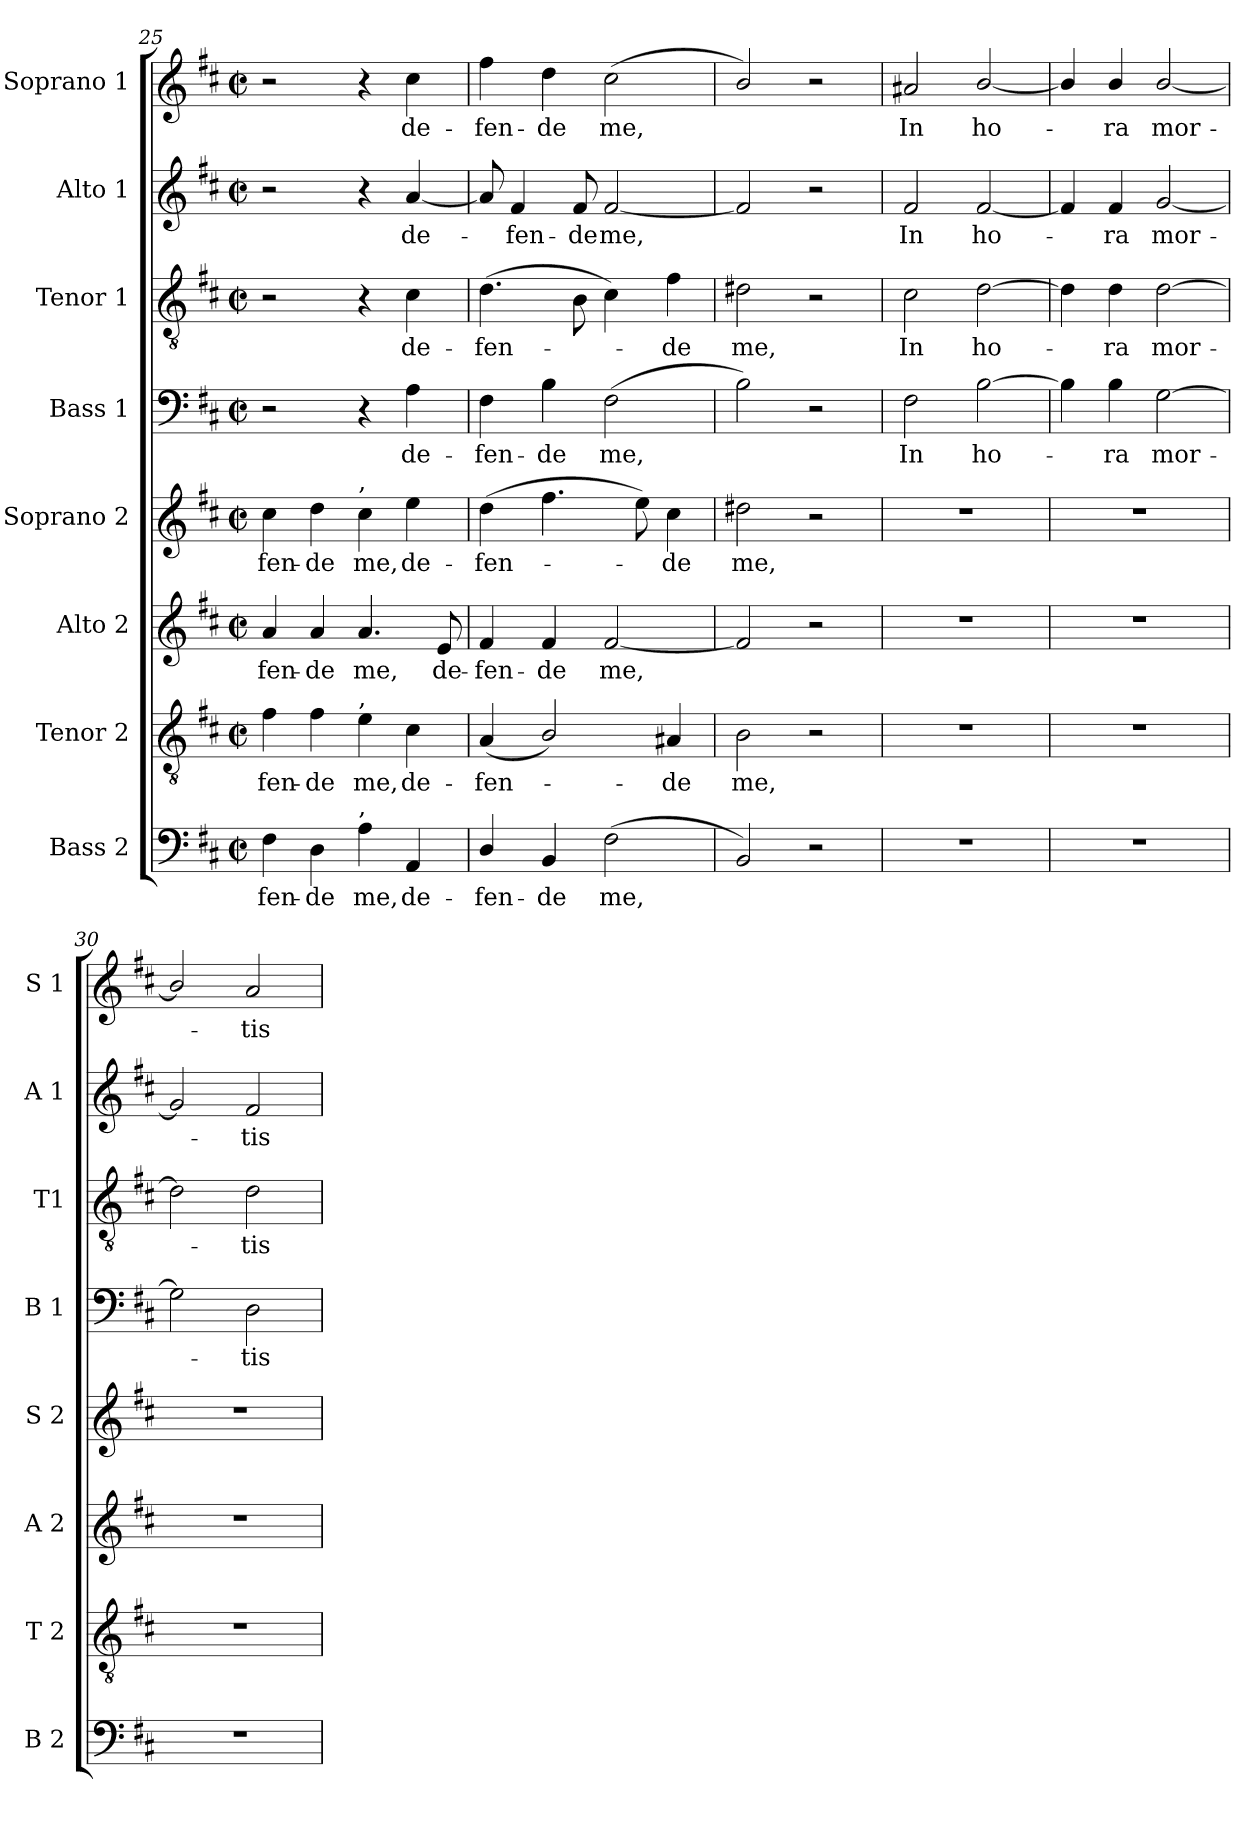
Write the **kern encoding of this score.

**kern	**text	**kern	**text	**kern	**text	**kern	**text	**kern	**text	**kern	**text	**kern	**text	**kern	**text
*part8	*part8	*part7	*part7	*part6	*part6	*part5	*part5	*part4	*part4	*part3	*part3	*part2	*part2	*part1	*part1
*staff8	*staff8	*staff7	*staff7	*staff6	*staff6	*staff5	*staff5	*staff4	*staff4	*staff3	*staff3	*staff2	*staff2	*staff1	*staff1
*I"Bass 2	*	*I"Tenor 2	*	*I"Alto 2	*	*I"Soprano 2	*	*I"Bass 1	*	*I"Tenor 1	*	*I"Alto  1	*	*I"Soprano 1	*
*I'B 2	*	*I'T 2	*	*I'A 2	*	*I'S 2	*	*I'B 1	*	*I'T1	*	*I'A 1	*	*I'S 1	*
!!LO:LB:g=z
*clefF4	*	*clefGv2	*	*clefG2	*	*clefG2	*	*clefF4	*	*clefGv2	*	*clefG2	*	*clefG2	*
*k[f#c#]	*	*k[f#c#]	*	*k[f#c#]	*	*k[f#c#]	*	*k[f#c#]	*	*k[f#c#]	*	*k[f#c#]	*	*k[f#c#]	*
*D:	*	*D:	*	*D:	*	*D:	*	*D:	*	*D:	*	*D:	*	*D:	*
*M2/2	*	*M2/2	*	*M2/2	*	*M2/2	*	*M2/2	*	*M2/2	*	*M2/2	*	*M2/2	*
*met(c|)	*	*met(c|)	*	*met(c|)	*	*met(c|)	*	*met(c|)	*	*met(c|)	*	*met(c|)	*	*met(c|)	*
=25	=25	=25	=25	=25	=25	=25	=25	=25	=25	=25	=25	=25	=25	=25	=25
!	!LO:LY:b	!	!LO:LY:b	!	!LO:LY:b	!	!LO:LY:b	!	!	!	!	!	!	!	!
4F#	-fen-	4f#	-fen-	4a	-fen-	4cc#	-fen-	2r	.	2r	.	2r	.	2r	.
!	!LO:LY:b	!	!LO:LY:b	!	!LO:LY:b	!	!LO:LY:b	!	!	!	!	!	!	!	!
4D	-de	4f#	-de	4a	-de	4dd	-de	.	.	.	.	.	.	.	.
!	!	!	!	!	!	!LO:TX:a:t=,	!	!	!	!	!	!	!	!	!
!	!	!LO:TX:a:t=,	!	!	!	!	!	!	!	!	!	!	!	!	!
!LO:TX:a:t=,	!	!	!	!	!	!	!	!	!	!	!	!	!	!	!
!	!LO:LY:b	!	!LO:LY:b	!	!LO:LY:b	!	!LO:LY:b	!	!	!	!	!	!	!	!
4A	me,	4e	me,	4.a	me,	4cc#	me,	4r	.	4r	.	4r	.	4r	.
!	!LO:LY:b	!	!LO:LY:b	!	!	!	!LO:LY:b	!	!LO:LY:b	!	!LO:LY:b	!	!LO:LY:b	!	!LO:LY:b
4AA	de-	4c#	de-	.	.	4ee	de-	4A	de-	4c#	de-	[4a	de-	4cc#	de-
!	!	!	!	!	!LO:LY:b	!	!	!	!	!	!	!	!	!	!
.	.	.	.	8e	de-	.	.	.	.	.	.	.	.	.	.
=26	=26	=26	=26	=26	=26	=26	=26	=26	=26	=26	=26	=26	=26	=26	=26
!	!LO:LY:b	!	!LO:LY:b	!	!LO:LY:b	!	!LO:LY:b	!	!LO:LY:b	!	!LO:LY:b	!	!	!	!LO:LY:b
4D/	-fen-	(<4A	-fen-	4f#	-fen-	(>4dd	-fen-	4F#	-fen-	(>4.d	-fen-	8a]	.	4ff#	-fen-
!	!	!	!	!	!	!	!	!	!	!	!	!	!LO:LY:b	!	!
.	.	.	.	.	.	.	.	.	.	.	.	4f#	fen-	.	.
!	!LO:LY:b	!	!	!	!LO:LY:b	!	!	!	!LO:LY:b	!	!	!	!	!	!LO:LY:b
4BB	-de	2B/)	.	4f#	-de	4.ff#	.	4B	-de	.	.	.	.	4dd	-de
!	!	!	!	!	!	!	!	!	!	!	!	!	!LO:LY:b	!	!
.	.	.	.	.	.	.	.	.	.	8B	.	8f#	-de	.	.
!	!LO:LY:b	!	!	!	!LO:LY:b	!	!	!	!LO:LY:b	!	!	!	!LO:LY:b	!	!LO:LY:b
(<2F#	me,	.	.	[2f#	me,	.	.	(>2F#	me,	4c#)	.	[2f#	me,	(<2cc#	me,
.	.	.	.	.	.	8ee)	.	.	.	.	.	.	.	.	.
!	!	!	!LO:LY:b	!	!	!	!LO:LY:b	!	!	!	!LO:LY:b	!	!	!	!
.	.	4A#X	de	.	.	4cc#	de	.	.	4f#	de	.	.	.	.
=27	=27	=27	=27	=27	=27	=27	=27	=27	=27	=27	=27	=27	=27	=27	=27
!	!	!	!LO:LY:b	!	!	!	!LO:LY:b	!	!	!	!LO:LY:b	!	!	!	!
2BB)	.	2B	me,	2f#]	.	2dd#X	me,	2B)	.	2d#X	me,	2f#]	.	2b/)	.
2r	.	2r	.	2r	.	2r	.	2r	.	2r	.	2r	.	2r	.
=28	=28	=28	=28	=28	=28	=28	=28	=28	=28	=28	=28	=28	=28	=28	=28
!	!	!	!	!	!	!	!	!	!LO:LY:b	!	!LO:LY:b	!	!LO:LY:b	!	!LO:LY:b
1r	.	1r	.	1r	.	1r	.	2F#	In	2c#	In	2f#	In	2a#X	In
!	!	!	!	!	!	!	!	!	!LO:LY:b	!	!LO:LY:b	!	!LO:LY:b	!	!LO:LY:b
.	.	.	.	.	.	.	.	[2B	ho-	[2d	ho-	[2f#	ho-	[2b/	ho-
=29	=29	=29	=29	=29	=29	=29	=29	=29	=29	=29	=29	=29	=29	=29	=29
1r	.	1r	.	1r	.	1r	.	4B]	.	4d]	.	4f#]	.	4b/]	.
!	!	!	!	!	!	!	!	!	!LO:LY:b	!	!LO:LY:b	!	!LO:LY:b	!	!LO:LY:b
.	.	.	.	.	.	.	.	4B	ra	4d	ra	4f#	ra	4b/	ra
!	!	!	!	!	!	!	!	!	!LO:LY:b	!	!LO:LY:b	!	!LO:LY:b	!	!LO:LY:b
.	.	.	.	.	.	.	.	[2G	mor-	[2d	mor-	[2g	mor-	[2b/	mor-
=30	=30	=30	=30	=30	=30	=30	=30	=30	=30	=30	=30	=30	=30	=30	=30
1r	.	1r	.	1r	.	1r	.	2G]	.	2d]	.	2g]	.	2b/]	.
!	!	!	!	!	!	!	!	!	!LO:LY:b	!	!LO:LY:b	!	!LO:LY:b	!	!LO:LY:b
.	.	.	.	.	.	.	.	2D	tis	2d	tis	2f#	tis	2a	tis
=	=	=	=	=	=	=	=	=	=	=	=	=	=	=	=
*-	*-	*-	*-	*-	*-	*-	*-	*-	*-	*-	*-	*-	*-	*-	*-
